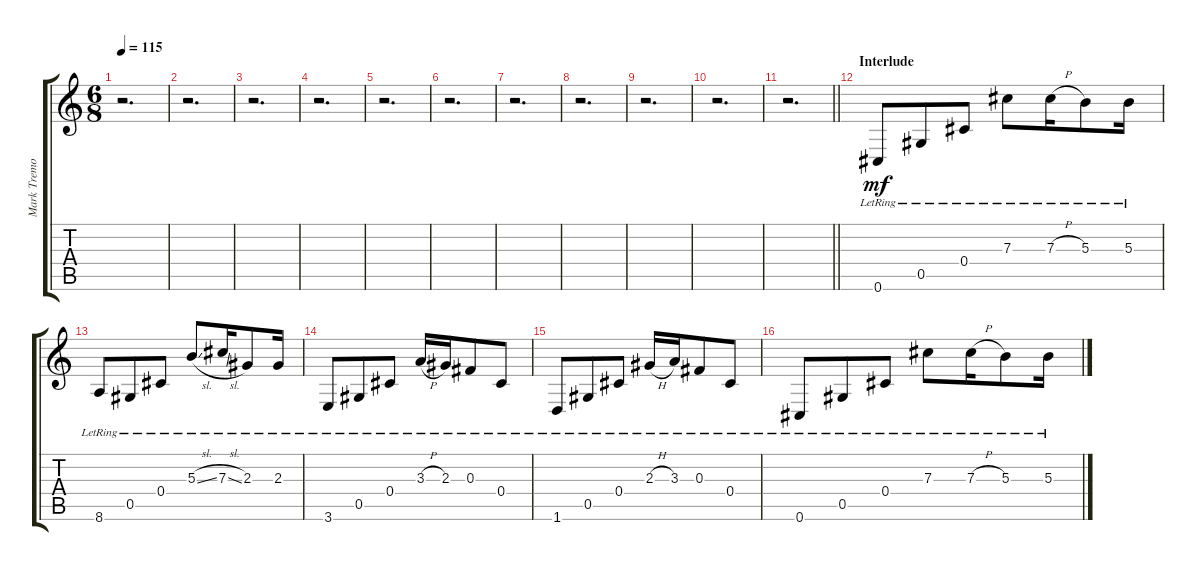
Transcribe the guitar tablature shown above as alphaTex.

\track ("Mark Tremonti" "Mark Tremo") {instrument electricguitarclean}
\staff {score tabs}
\tuning (Eb4 Bb3 Gb3 Db3 Ab2 Db2) {hide}
\ts (6 8)
\tempo 115
\clef g2
\ks c
r.2{d dy f} |
r.2{d} |
r.2{d} |
r.2{d} |
r.2{d} |
r.2{d} |
r.2{d} |
r.2{d} |
r.2{d} |
r.2{d} |
\barLineRight lightlight
r.2{d} |
\section ("" "Interlude")
0.6{lr}.8{dy mf} 0.5{lr}.8 0.4{lr}.8 7.3{lr}.8 7.3{h lr}.16 5.3{lr}.8 5.3{lr}.16 |
8.6{lr}.8 0.5{lr}.8 0.4{lr}.8 5.3{sl lr}.8 7.3{sl lr}.16 2.3{lr}.8 2.3{lr}.16 |
3.6{lr}.8 0.5{lr}.8 0.4{lr}.8 3.3{h lr}.16 2.3{lr}.16 0.3{lr}.8 0.4{lr}.8 |
1.6{lr}.8 0.5{lr}.8 0.4{lr}.8 2.3{h lr}.16 3.3{lr}.16 0.3{lr}.8 0.4{lr}.8 |
0.6{lr}.8 0.5{lr}.8 0.4{lr}.8 7.3{lr}.8 7.3{h lr}.16 5.3{lr}.8 5.3{lr}.16
